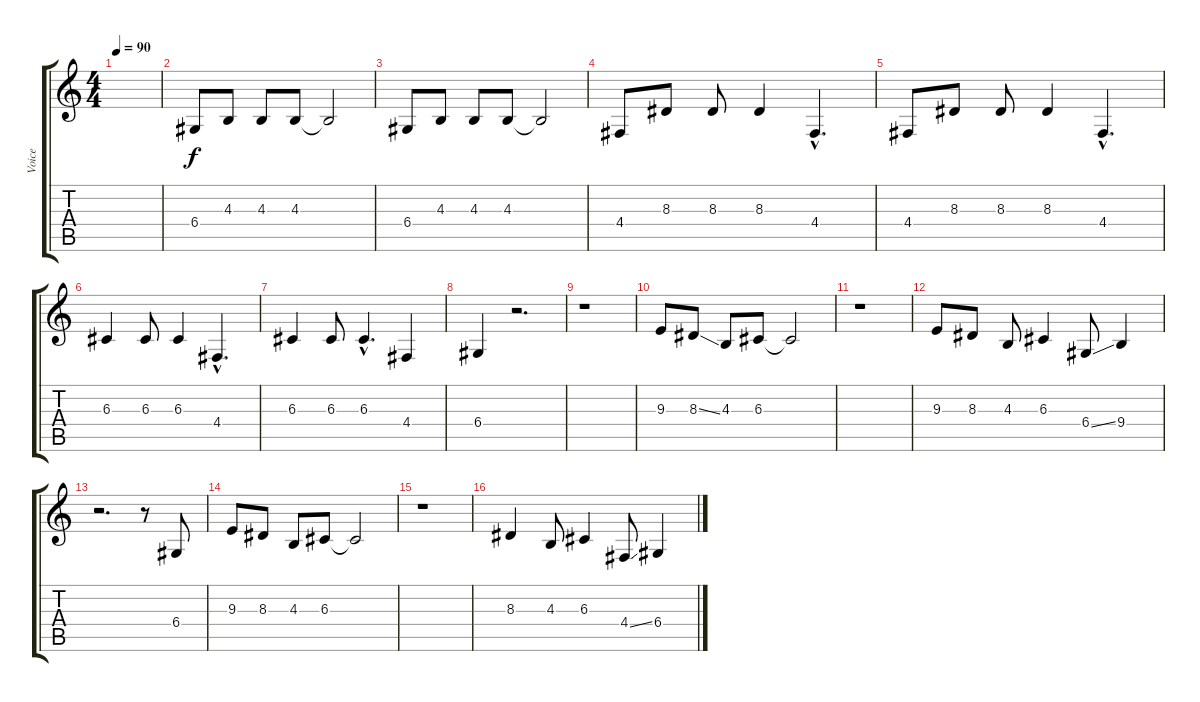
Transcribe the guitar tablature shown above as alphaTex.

\track ("Voice" "Voice") {instrument voiceoohs}
\staff {score tabs}
\tuning (E4 B3 G3 D3 A2 E2) {hide}
\ts (4 4)
\tempo 90
\clef g2
\ks c
|
6.4.8 4.3.8 4.3.8 4.3.8 4.3{t}.2 |
6.4.8 4.3.8 4.3.8 4.3.8 4.3{t}.2 |
4.4.8 8.3.8 8.3.8 8.3.4 4.4{hac}.4{d} |
4.4.8 8.3.8 8.3.8 8.3.4 4.4{hac}.4{d} |
6.3.4 6.3.8 6.3.4 4.4{hac}.4{d} |
6.3.4 6.3.8 6.3{hac}.4{d} 4.4.4 |
6.4.4 r.2{d} |
r.1 |
9.3.8 8.3{ss}.8 4.3.8 6.3.8 6.3{t}.2 |
r.1 |
9.3.8 8.3.8 4.3.8 6.3.4 6.4{ss}.8 9.4.4 |
r.2{d} r.8 6.4.8 |
9.3.8 8.3.8 4.3.8 6.3.8 6.3{t}.2 |
r.1 |
8.3.4 4.3.8 6.3.4 4.4{ss}.8 6.4.4
